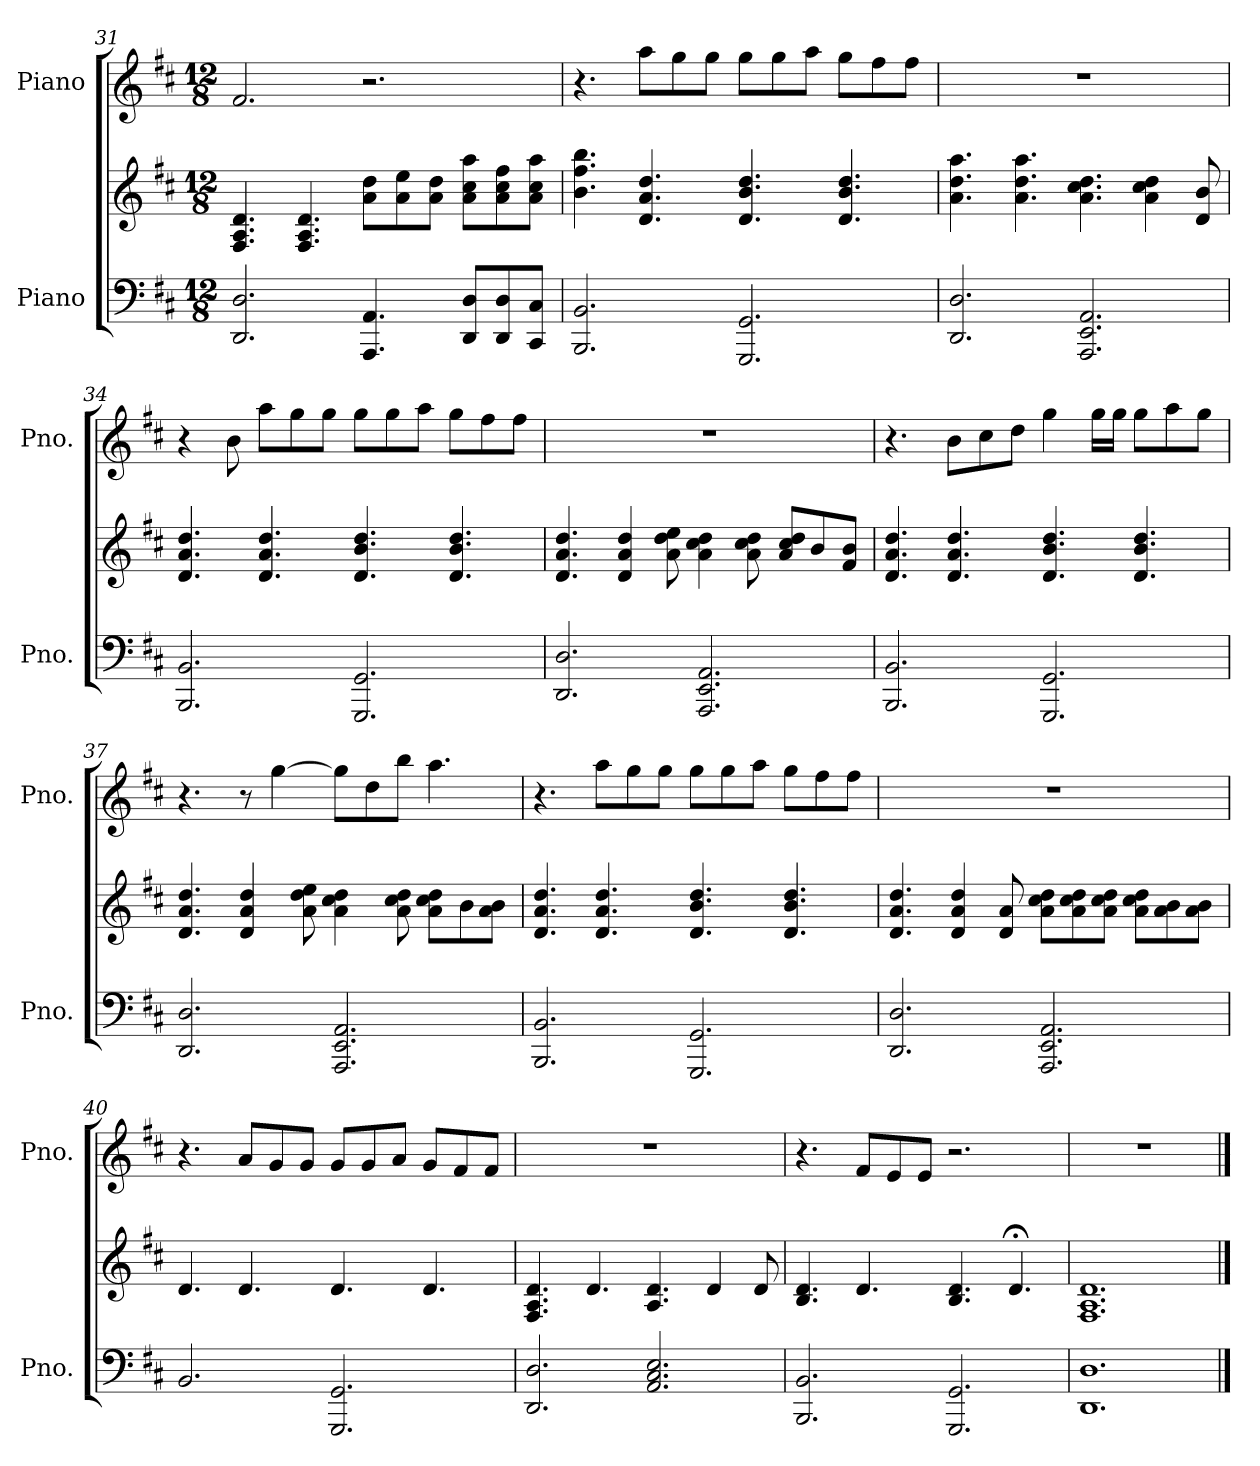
**kern	**kern	**kern
*part2	*part2	*part1
*staff3	*staff2	*staff1
*I"Piano	*	*I"Piano
*I'Pno.	*	*I'Pno.
*clefF4	*clefG2	*clefG2
*k[f#c#]	*k[f#c#]	*k[f#c#]
*M12/8	*M12/8	*M12/8
=31	=31	=31
2.DD/ 2.D/	4.F#/ 4.A/ 4.d/	2.f#/
.	4.F#/ 4.A/ 4.d/	.
4.AAA/ 4.AA/	8a\ 8dd\L	2.r
.	8a\ 8ee\	.
.	8a\ 8dd\J	.
8DD/ 8D/L	8a\ 8cc#\ 8aa\L	.
8DD/ 8D/	8a\ 8cc#\ 8ff#\	.
8CC#/ 8C#/J	8a\ 8cc#\ 8aa\J	.
=32	=32	=32
2.BBB/ 2.BB/	4.b\ 4.ff#\ 4.bb\	4.r
.	4.d/ 4.a/ 4.dd/	8aa\L
.	.	8gg\
.	.	8gg\J
2.GGG/ 2.GG/	4.d/ 4.b/ 4.dd/	8gg\L
.	.	8gg\
.	.	8aa\J
.	4.d/ 4.b/ 4.dd/	8gg\L
.	.	8ff#\
.	.	8ff#\J
=33	=33	=33
2.DD/ 2.D/	4.a\ 4.dd\ 4.aa\	1.r
.	4.a\ 4.dd\ 4.aa\	.
2.AAA/ 2.EE/ 2.AA/	4.a\ 4.cc#\ 4.dd\	.
.	4a\ 4cc#\ 4dd\	.
.	8d/ 8b/	.
!!LO:LB:g=z
=34	=34	=34
2.BBB/ 2.BB/	4.d/ 4.a/ 4.dd/	4r
.	.	8b\
.	4.d/ 4.a/ 4.dd/	8aa\L
.	.	8gg\
.	.	8gg\J
2.GGG/ 2.GG/	4.d/ 4.b/ 4.dd/	8gg\L
.	.	8gg\
.	.	8aa\J
.	4.d/ 4.b/ 4.dd/	8gg\L
.	.	8ff#\
.	.	8ff#\J
=35	=35	=35
2.DD/ 2.D/	4.d/ 4.a/ 4.dd/	1.r
.	4d/ 4a/ 4dd/	.
.	8a\ 8dd\ 8ee\	.
2.AAA/ 2.EE/ 2.AA/	4a\ 4cc#\ 4dd\	.
.	8a\ 8cc#\ 8dd\	.
.	8a/ 8cc#/ 8dd/L	.
.	8b/	.
.	8f#/ 8b/J	.
=36	=36	=36
2.BBB/ 2.BB/	4.d/ 4.a/ 4.dd/	4.r
.	4.d/ 4.a/ 4.dd/	8b\L
.	.	8cc#\
.	.	8dd\J
2.GGG/ 2.GG/	4.d/ 4.b/ 4.dd/	4gg\
.	.	16gg\LL
.	.	16gg\JJ
.	4.d/ 4.b/ 4.dd/	8gg\L
.	.	8aa\
.	.	8gg\J
!!LO:LB:g=z
=37	=37	=37
2.DD/ 2.D/	4.d/ 4.a/ 4.dd/	4.r
.	4d/ 4a/ 4dd/	8r
.	.	[4gg\
.	8a\ 8dd\ 8ee\	.
2.AAA/ 2.EE/ 2.AA/	4a\ 4cc#\ 4dd\	8gg\L]
.	.	8dd\
.	8a\ 8cc#\ 8dd\	8bb\J
.	8a\ 8cc#\ 8dd\L	4.aa\
.	8b\	.
.	8a\ 8b\J	.
=38	=38	=38
2.BBB/ 2.BB/	4.d/ 4.a/ 4.dd/	4.r
.	4.d/ 4.a/ 4.dd/	8aa\L
.	.	8gg\
.	.	8gg\J
2.GGG/ 2.GG/	4.d/ 4.b/ 4.dd/	8gg\L
.	.	8gg\
.	.	8aa\J
.	4.d/ 4.b/ 4.dd/	8gg\L
.	.	8ff#\
.	.	8ff#\J
=39	=39	=39
2.DD/ 2.D/	4.d/ 4.a/ 4.dd/	1.r
.	4d/ 4a/ 4dd/	.
.	8d/ 8a/	.
2.AAA/ 2.EE/ 2.AA/	8a\ 8cc#\ 8dd\L	.
.	8a\ 8cc#\ 8dd\	.
.	8a\ 8cc#\ 8dd\J	.
.	8a\ 8cc#\ 8dd\L	.
.	8a\ 8b\	.
.	8a\ 8b\J	.
!!LO:LB:g=z
=40	=40	=40
2.BB/	4.d/	4.r
.	4.d/	8a/L
.	.	8g/
.	.	8g/J
2.GGG/ 2.GG/	4.d/	8g/L
.	.	8g/
.	.	8a/J
.	4.d/	8g/L
.	.	8f#/
.	.	8f#/J
=41	=41	=41
2.DD/ 2.D/	4.F#/ 4.A/ 4.d/	1.r
.	4.d/	.
2.AA/ 2.C#/ 2.E/	4.A/ 4.d/	.
.	4d/	.
.	8d/	.
=42	=42	=42
2.BBB/ 2.BB/	4.B/ 4.d/	4.r
.	4.d/	8f#/L
.	.	8e/
.	.	8e/J
2.GGG/ 2.GG/	4.B/ 4.d/	2.r
.	4.d;</	.
=43	=43	=43
1.DD 1.D	1.F# 1.A 1.d	1.r
==	==	==
*-	*-	*-
